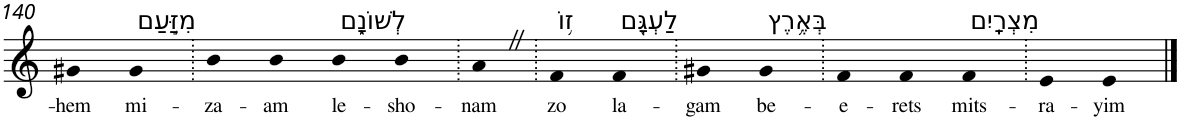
**kern	**text
*part1	*part1
*staff1	*staff1
*I"Piano	*
*I'Pno	*
!!LO:PB:g=z
*clefG2	*
*k[]	*
=140	=140
!	!LO:LY:b
4g#X	-hem
!LO:TX:a:t=מִזַּ֣עַם	!
!	!LO:LY:b
4g#	mi-
=141.	=141.
!	!LO:LY:b
4b	-za-
!	!LO:LY:b
4b	-am
!LO:TX:a:t=לְשׁוֹנָ֑ם	!
!	!LO:LY:b
4b	le-
!	!LO:LY:b
4b	-sho-
=142.	=142.
!	!LO:LY:b
4aZ	-nam
=143.	=143.
!LO:TX:a:t=ז֥וֹ	!
!	!LO:LY:b
4f	zo
!LO:TX:a:t=לַעְגָּ֖ם	!
!	!LO:LY:b
4f	la-
=144.	=144.
!	!LO:LY:b
4g#X	-gam
!LO:TX:a:t=בְּאֶ֥רֶץ	!
!	!LO:LY:b
4g#	be-
=145.	=145.
!	!LO:LY:b
4f	-e-
!	!LO:LY:b
4f	-rets
!LO:TX:a:t=מִצְרָֽיִם	!
!	!LO:LY:b
4f	mits-
=146.	=146.
!	!LO:LY:b
4e	-ra-
!	!LO:LY:b
4e	-yim
==	==
*-	*-
